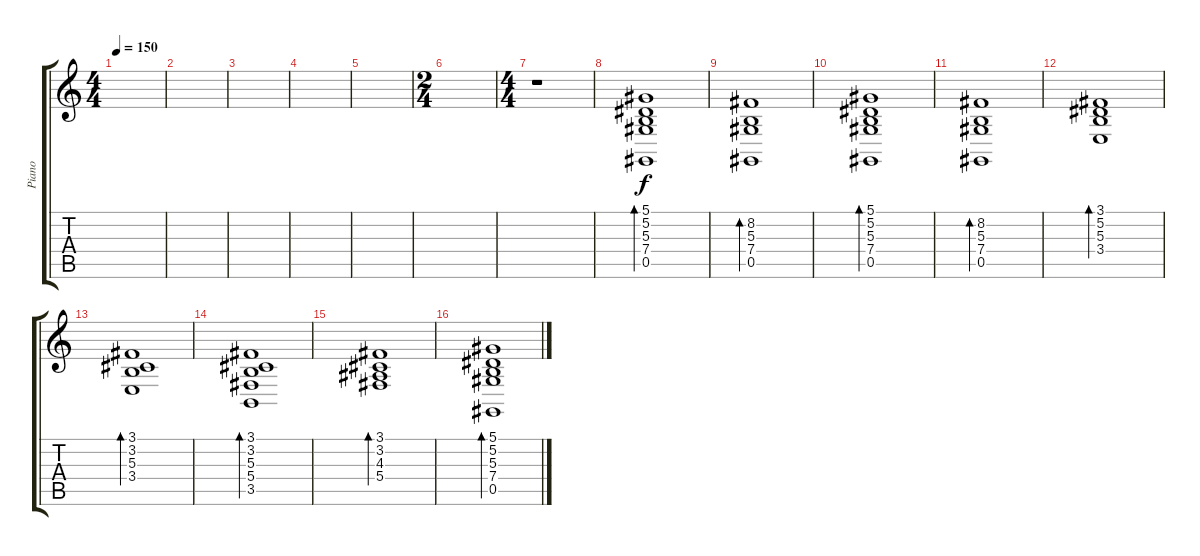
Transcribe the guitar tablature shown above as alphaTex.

\track ("Piano" "Piano") {instrument brightacousticpiano}
\staff {score tabs}
\tuning (Eb4 Bb3 Gb3 Db3 Ab2 Eb2) {hide}
\ts (4 4)
\tempo 150
\clef g2
\ks c
|
|
|
|
|
\ts (2 4)
|
\ts (4 4)
r.1 |
(5.1 5.2 5.3 7.4 0.5).1{bd 120} |
(8.2 5.3 7.4 0.5).1{bd 120} |
(5.1 5.2 5.3 7.4 0.5).1{bd 120} |
(8.2 5.3 7.4 0.5).1{bd 120} |
(3.1 5.2 5.3 3.4).1{bd 120} |
(3.1 3.2 5.3 3.4).1{bd 120} |
(3.1 3.2 5.3 5.4 3.5).1{bd 120} |
(3.1 3.2 4.3 5.4).1{bd 120} |
(5.1 5.2 5.3 7.4 0.5).1{bd 120}
